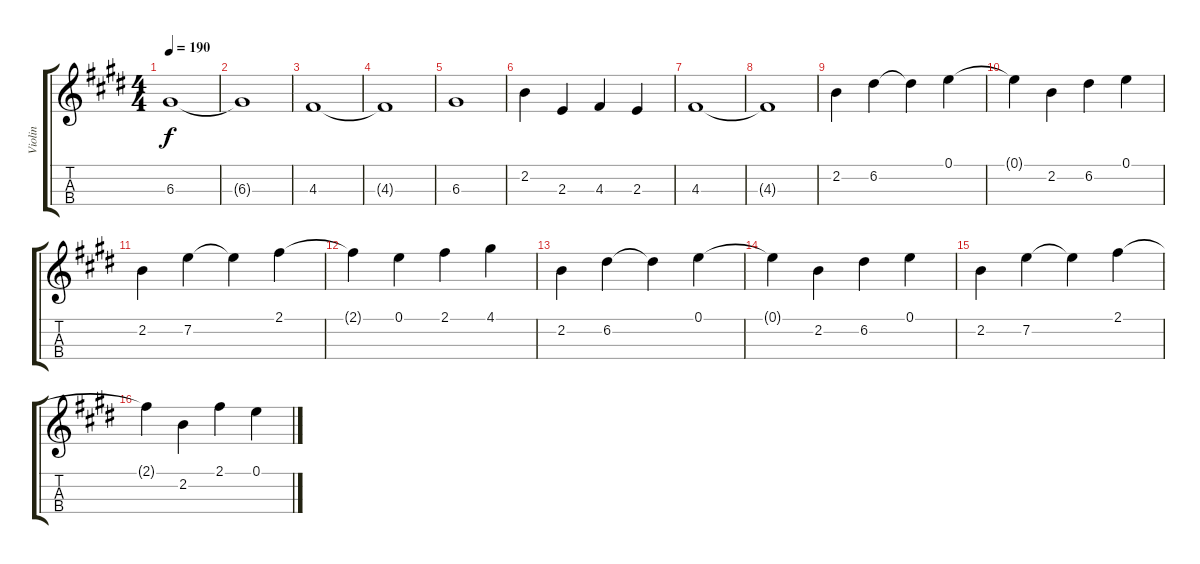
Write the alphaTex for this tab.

\track ("Violin" "Violin") {instrument violin}
\staff {score tabs}
\tuning (E5 A4 D4 G3) {hide}
\ts (4 4)
\tempo 190
\clef g2
\ks e
6.3.1{dy f} |
6.3{t}.1 |
4.3.1 |
4.3{t}.1 |
6.3.1 |
2.2.4 2.3.4 4.3.4 2.3.4 |
4.3.1 |
4.3{t}.1 |
2.2.4 6.2.4 6.2{t}.4 0.1.4 |
0.1{t}.4 2.2.4 6.2.4 0.1.4 |
2.2.4 7.2.4 7.2{t}.4 2.1.4 |
2.1{t}.4 0.1.4 2.1.4 4.1.4 |
2.2.4 6.2.4 6.2{t}.4 0.1.4 |
0.1{t}.4 2.2.4 6.2.4 0.1.4 |
2.2.4 7.2.4 7.2{t}.4 2.1.4 |
2.1{t}.4 2.2.4 2.1.4 0.1.4
